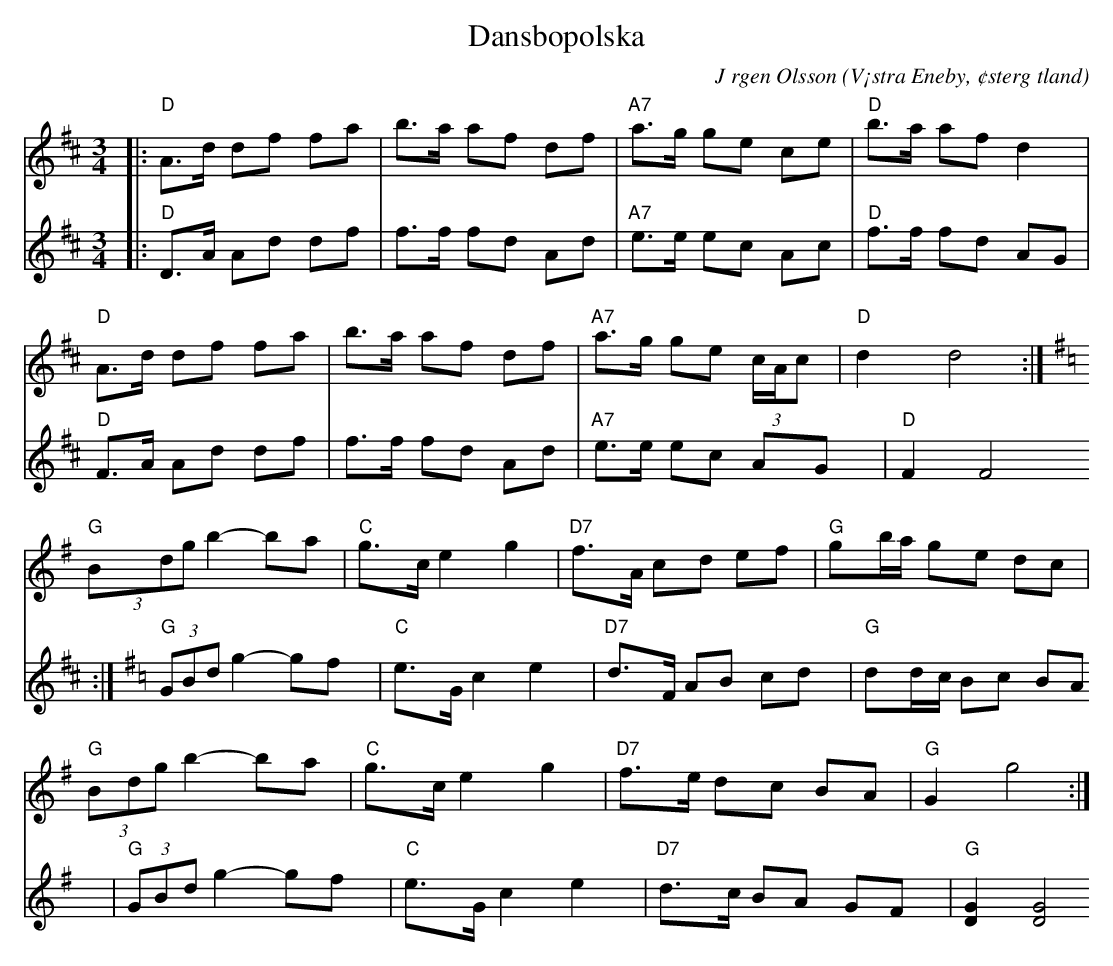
X:1
T:Dansbopolska
C:J rgen Olsson
O:V¡stra Eneby, ¢sterg tland
M:3/4
L:1/8
K:D
V:1
|:"D"A>d df fa|b>a af df|"A7"a>g ge ce|"D"b>a af d2|
"D"A>d df fa|b>a af df|"A7"a>g ge (3c/A/c|"D"d2 d4:|
[K:G]"G"(3Bdg b2- ba|"C"g>c e2 g2|"D7"f>A cd ef|"G" gb/a/ ge dc|
"G"(3Bdg b2- ba|"C"g>c e2 g2|"D7"f>e dc BA|"G" G2 g4:|
V:2
|:"D"D>A Ad df|f>f fd Ad|"A7"e>e ec Ac|"D"f>f fd AG|
"D"F>A Ad df|f>f fd Ad|"A7"e>e ec AG|"D"F2 F4:|
[K:G]"G"(3GBd g2- gf|"C"e>G c2 e2|"D7"d>F AB cd|"G" dd/c/ Bc BA|
"G"(3GBd g2- gf|"C"e>G c2 e2|"D7"d>c BA GF|"G" [DG]2 [DG]4:|
